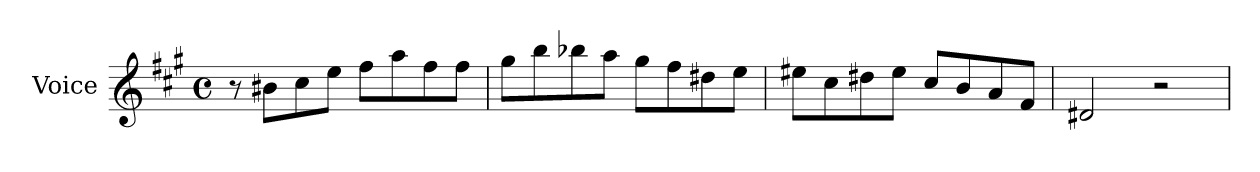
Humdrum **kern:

**kern
*part1
*staff1
*I"Voice
*I'Voice
*clefG2
*k[f#c#g#]
*M4/4
*met(c)
=1
8r
8b#X\L
8cc#\
8ee\J
8ff#\L
8aa\
8ff#\
8ff#\J
=2
8gg#\L
8bb\
8bb-X\
8aa\J
8gg#\L
8ff#\
8dd#X\
8ee\J
=3
8ee#X\L
8cc#\
8dd#X\
8ee#\J
8cc#/L
8b/
8a/
8f#/J
=4
2d#X/
2rcc
=
*-
